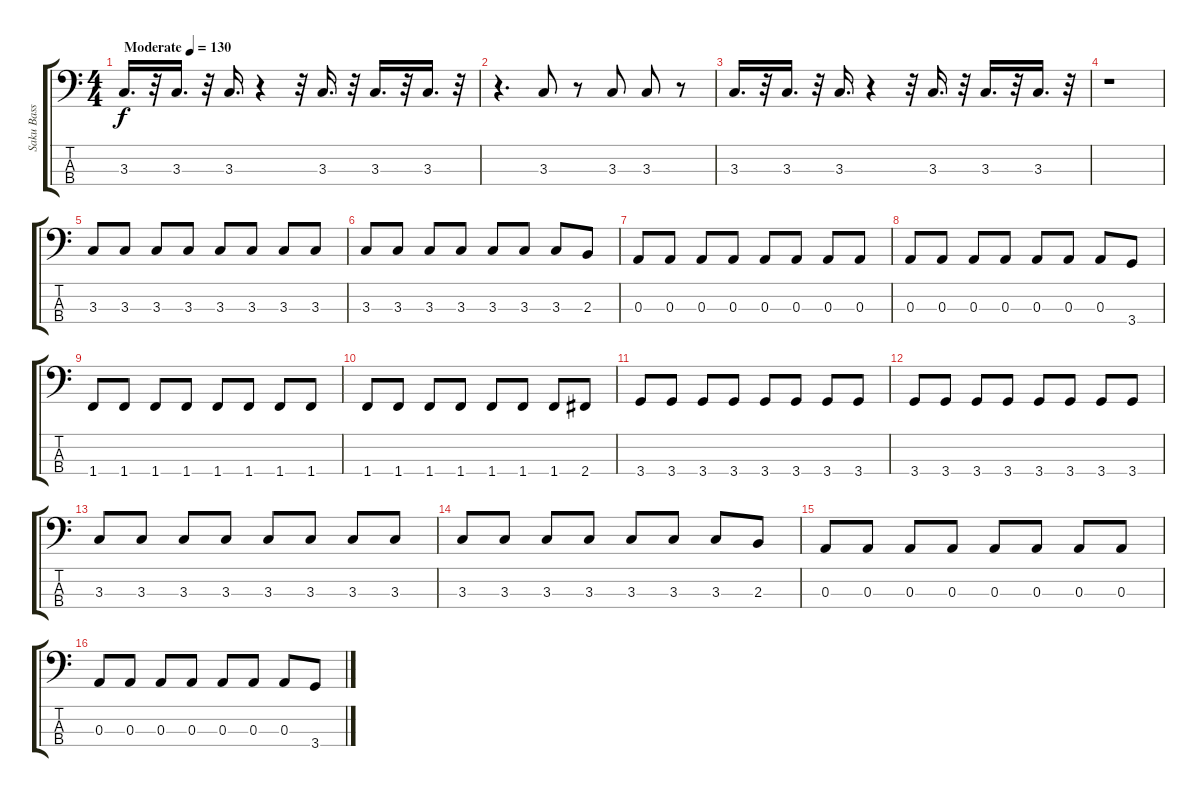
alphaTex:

\track ("Saku Bass" "Saku Bass") {instrument electricbassfinger}
\staff {score tabs}
\tuning (G2 D2 A1 E1) {hide}
\ts (4 4)
\tempo (130 "Moderate")
\clef f4
\ks c
3.3.16{d dy f instrument electricbassfinger} r.32 3.3.16{d} r.32 3.3.16{d} r.4 r.32 3.3.16{d} r.32 3.3.16{d} r.32 3.3.16{d} r.32 |
r.4{d} 3.3.8 r.8 3.3.8 3.3.8 r.8 |
3.3.16{d} r.32 3.3.16{d} r.32 3.3.16{d} r.4 r.32 3.3.16{d} r.32 3.3.16{d} r.32 3.3.16{d} r.32 |
r.1 |
3.3.8 3.3.8 3.3.8 3.3.8 3.3.8 3.3.8 3.3.8 3.3.8 |
3.3.8 3.3.8 3.3.8 3.3.8 3.3.8 3.3.8 3.3.8 2.3.8 |
0.3.8 0.3.8 0.3.8 0.3.8 0.3.8 0.3.8 0.3.8 0.3.8 |
0.3.8 0.3.8 0.3.8 0.3.8 0.3.8 0.3.8 0.3.8 3.4.8 |
1.4.8 1.4.8 1.4.8 1.4.8 1.4.8 1.4.8 1.4.8 1.4.8 |
1.4.8 1.4.8 1.4.8 1.4.8 1.4.8 1.4.8 1.4.8 2.4.8 |
3.4.8 3.4.8 3.4.8 3.4.8 3.4.8 3.4.8 3.4.8 3.4.8 |
3.4.8 3.4.8 3.4.8 3.4.8 3.4.8 3.4.8 3.4.8 3.4.8 |
3.3.8 3.3.8 3.3.8 3.3.8 3.3.8 3.3.8 3.3.8 3.3.8 |
3.3.8 3.3.8 3.3.8 3.3.8 3.3.8 3.3.8 3.3.8 2.3.8 |
0.3.8 0.3.8 0.3.8 0.3.8 0.3.8 0.3.8 0.3.8 0.3.8 |
0.3.8 0.3.8 0.3.8 0.3.8 0.3.8 0.3.8 0.3.8 3.4.8
